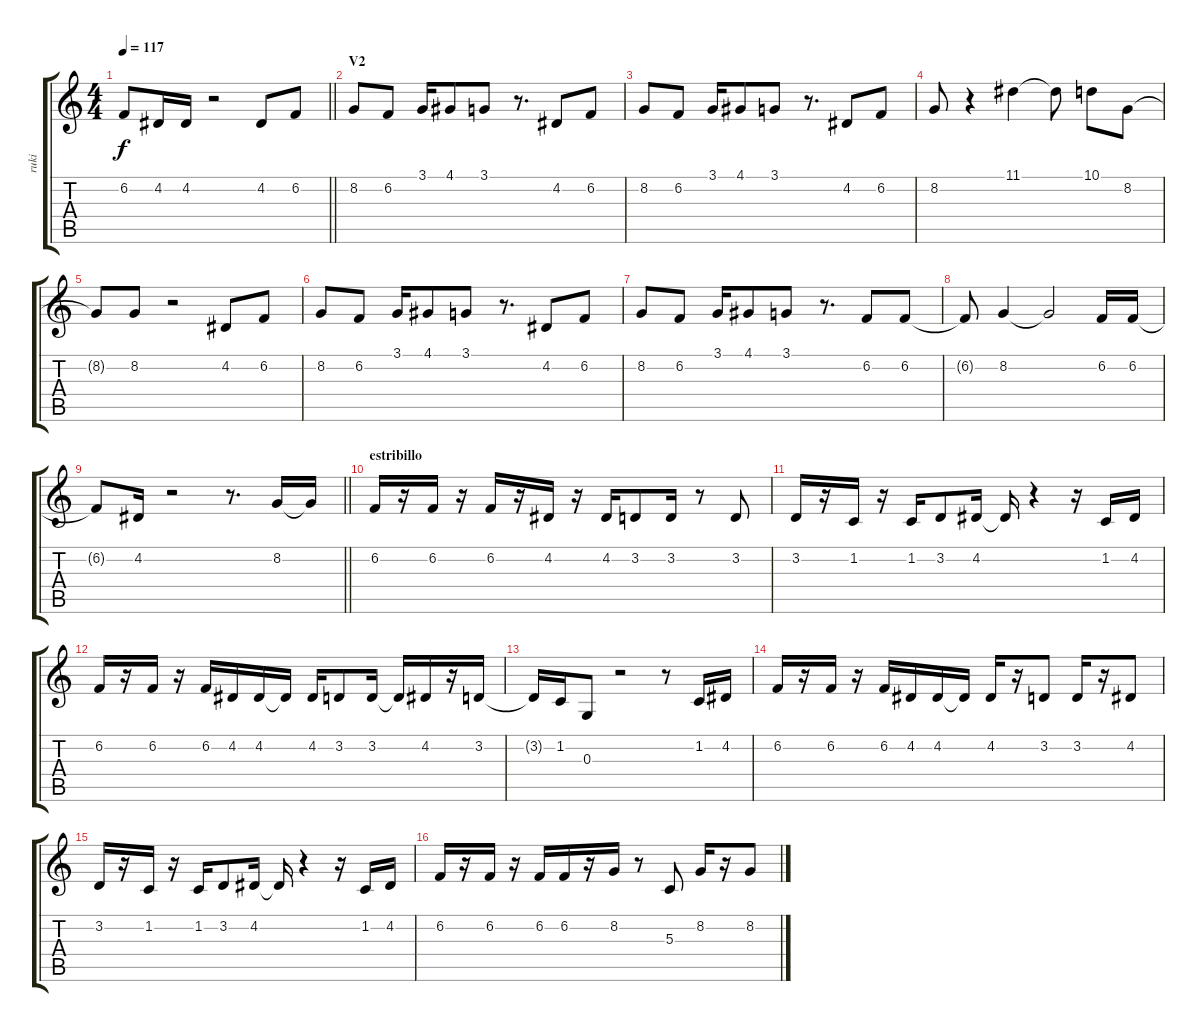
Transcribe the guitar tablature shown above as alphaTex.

\track ("ruki" "ruki") {instrument voiceoohs}
\staff {score tabs}
\tuning (E4 B3 G3 D3 A2 E2) {hide}
\ts (4 4)
\tempo 117
\clef g2
\barLineRight lightlight
\ks c
6.2.8{dy f} 4.2.16 4.2.16 r.2 4.2.8 6.2.8 |
\section ("" "V2")
8.2.8 6.2.8 3.1.16 4.1.8 3.1.8 r.8{d} 4.2.8 6.2.8 |
8.2.8 6.2.8 3.1.16 4.1.8 3.1.8 r.8{d} 4.2.8 6.2.8 |
8.2.8 r.4 11.1.4 11.1{t}.8 10.1.8 8.2.8 |
8.2{t}.8 8.2.8 r.2 4.2.8 6.2.8 |
8.2.8 6.2.8 3.1.16 4.1.8 3.1.8 r.8{d} 4.2.8 6.2.8 |
8.2.8 6.2.8 3.1.16 4.1.8 3.1.8 r.8{d} 6.2.8 6.2.8 |
6.2{t}.8 8.2.4 8.2{t}.2 6.2.16 6.2.16 |
\barLineRight lightlight
6.2{t}.8 4.2.16 r.2 r.8{d} 8.2.16 8.2{t}.16 |
\section ("" "estribillo")
6.2.16 r.16 6.2.16 r.16 6.2.16 r.16 4.2.16 r.16 4.2.16 3.2.8 3.2.16 r.8 3.2.8 |
3.2.16 r.16 1.2.16 r.16 1.2.16 3.2.8 4.2.16 4.2{t}.16 r.4 r.16 1.2.16 4.2.16 |
6.2.16 r.16 6.2.16 r.16 6.2.16 4.2.16 4.2.16 4.2{t}.16 4.2.16 3.2.8 3.2.16 3.2{t}.16 4.2.16 r.16 3.2.16 |
3.2{t}.16 1.2.16 0.3.8 r.2 r.8 1.2.16 4.2.16 |
6.2.16 r.16 6.2.16 r.16 6.2.16 4.2.16 4.2.16 4.2{t}.16 4.2.16 r.16 3.2.8 3.2.16 r.16 4.2.8 |
3.2.16 r.16 1.2.16 r.16 1.2.16 3.2.8 4.2.16 4.2{t}.16 r.4 r.16 1.2.16 4.2.16 |
6.2.16 r.16 6.2.16 r.16 6.2.16 6.2.16 r.16 8.2.16 r.8 5.3.8 8.2.16 r.16 8.2.8
